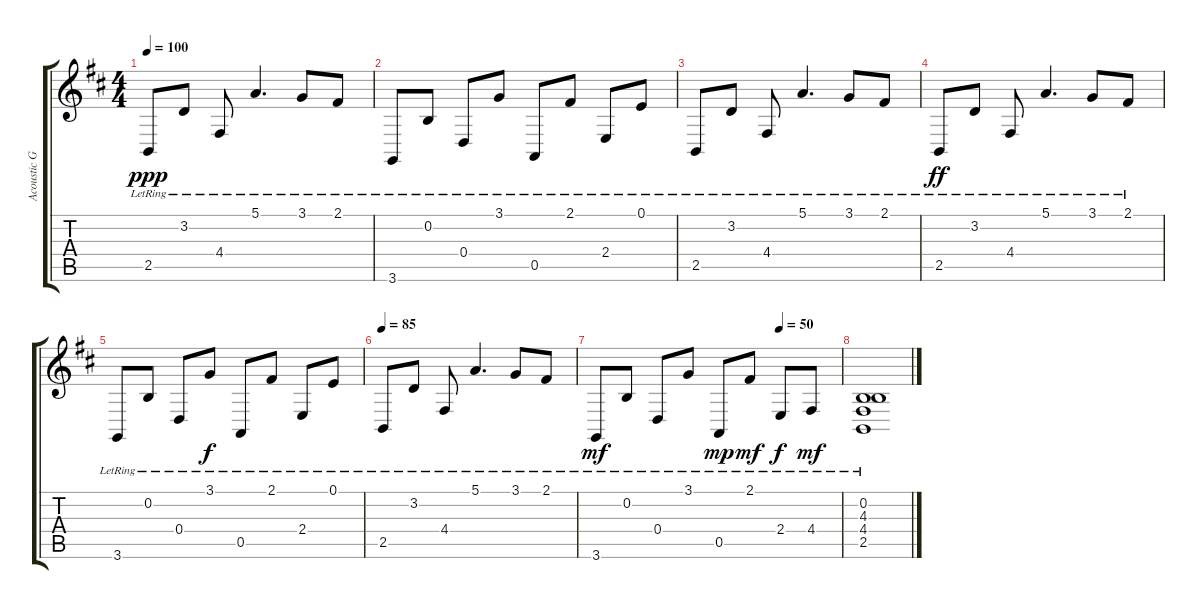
\track ("Acoustic Grand Piano" "Acoustic G") {instrument acousticgrandpiano}
\staff {score tabs}
\tuning (E4 B3 G3 D3 A2 E2) {hide}
\ts (4 4)
\tempo 100
\clef g2
\ks d
2.5{lr}.8{dy ppp} 3.2{lr}.8 4.4{lr}.8 5.1{lr}.4{d} 3.1{lr}.8 2.1{lr}.8 |
3.6{lr}.8 0.2{lr}.8 0.4{lr}.8 3.1{lr}.8 0.5{lr}.8 2.1{lr}.8 2.4{lr}.8 0.1{lr}.8 |
2.5{lr}.8 3.2{lr}.8 4.4{lr}.8 5.1{lr}.4{d} 3.1{lr}.8 2.1{lr}.8 |
2.5{lr}.8{dy ff} 3.2{lr}.8 4.4{lr}.8 5.1{lr}.4{d} 3.1{lr}.8 2.1{lr}.8 |
3.6{lr}.8 0.2{lr}.8 0.4{lr}.8 3.1{lr}.8{dy f} 0.5{lr}.8 2.1{lr}.8 2.4{lr}.8 0.1{lr}.8 |
\tempo 85
2.5{lr}.8 3.2{lr}.8 4.4{lr}.8 5.1{lr}.4{d} 3.1{lr}.8 2.1{lr}.8 |
\tempo (50 0.75)
3.6{lr}.8{dy mf} 0.2{lr}.8 0.4{lr}.8 3.1{lr}.8 0.5{lr}.8{dy mp} 2.1{lr}.8{dy mf} 2.4{lr}.8{dy f} 4.4{lr}.8{dy mf} |
(0.2{lr} 4.3{lr} 4.4{lr} 2.5{lr}).1
